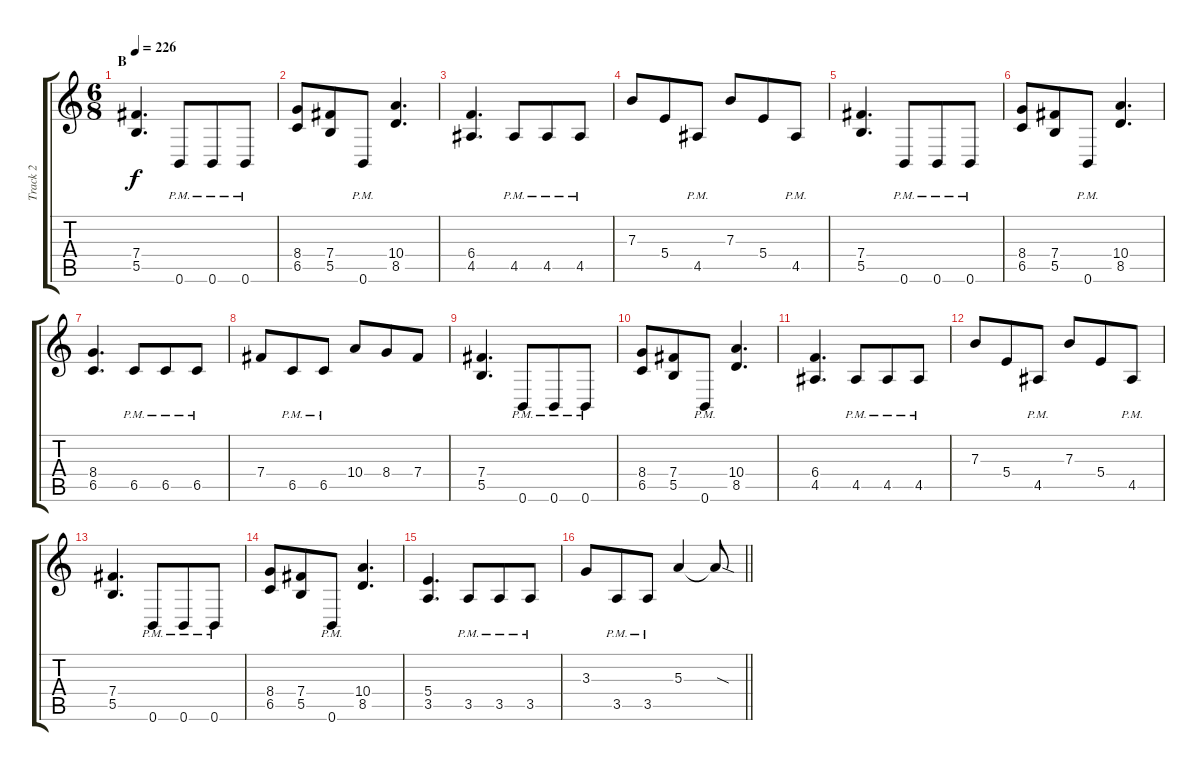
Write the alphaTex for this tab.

\track ("Track 2" "Track 2") {instrument distortionguitar}
\staff {score tabs}
\tuning (Db4 Ab3 E3 B2 Gb2 B1) {hide}
\ts (6 8)
\section ("" "B")
\tempo 226
\clef g2
\ks c
(7.4 5.5).4{d dy f} 0.6{pm}.8 0.6{pm}.8 0.6{pm}.8 |
(8.4 6.5).8 (7.4 5.5).8 0.6{pm}.8 (10.4 8.5).4{d} |
(6.4 4.5).4{d} 4.5{pm}.8 4.5{pm}.8 4.5{pm}.8 |
7.3.8 5.4.8 4.5{pm}.8 7.3.8 5.4.8 4.5{pm}.8 |
(7.4 5.5).4{d} 0.6{pm}.8 0.6{pm}.8 0.6{pm}.8 |
(8.4 6.5).8 (7.4 5.5).8 0.6{pm}.8 (10.4 8.5).4{d} |
(8.4 6.5).4{d} 6.5{pm}.8 6.5{pm}.8 6.5{pm}.8 |
7.4.8 6.5{pm}.8 6.5{pm}.8 10.4.8 8.4.8 7.4.8 |
(7.4 5.5).4{d} 0.6{pm}.8 0.6{pm}.8 0.6{pm}.8 |
(8.4 6.5).8 (7.4 5.5).8 0.6{pm}.8 (10.4 8.5).4{d} |
(6.4 4.5).4{d} 4.5{pm}.8 4.5{pm}.8 4.5{pm}.8 |
7.3.8 5.4.8 4.5{pm}.8 7.3.8 5.4.8 4.5{pm}.8 |
(7.4 5.5).4{d} 0.6{pm}.8 0.6{pm}.8 0.6{pm}.8 |
(8.4 6.5).8 (7.4 5.5).8 0.6{pm}.8 (10.4 8.5).4{d} |
(5.4 3.5).4{d} 3.5{pm}.8 3.5{pm}.8 3.5{pm}.8 |
\barLineRight lightlight
3.3.8 3.5{pm}.8 3.5{pm}.8 5.3.4 5.3{sod t}.8
